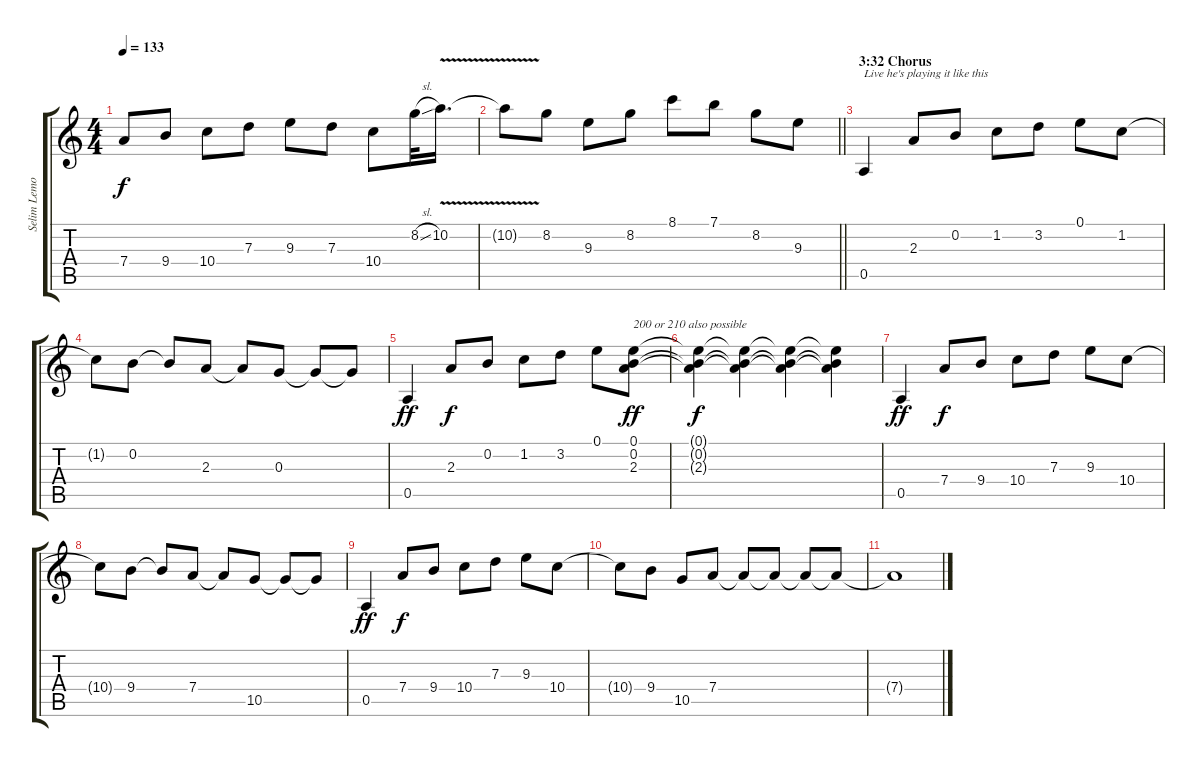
\track ("Selim Lemouchi (Lead Guitar)" "Selim Lemo") {instrument distortionguitar}
\staff {score tabs}
\tuning (E4 B3 G3 D3 A2 E2) {hide}
\ts (4 4)
\tempo 133
\clef g2
\ks c
7.4.8{dy f} 9.4.8 10.4.8 7.3.8 9.3.8 7.3.8 10.4.8 8.2{sl}.32 10.2{v}.16{d} |
\barLineRight lightlight
10.2{t}.8 8.2.8 9.3.8 8.2.8 8.1.8 7.1.8 8.2.8 9.3.8 |
\section ("" "3:32 Chorus")
0.5.4{txt "Live he's playing it like this" volume 11 instrument distortionguitar} 2.3.8 0.2.8 1.2.8 3.2.8 0.1.8 1.2.8 |
1.2{t}.8 0.2.8 0.2{t}.8 2.3.8 2.3{t}.8 0.3.8 0.3{t}.8 0.3{t}.8 |
0.5.4{dy ff} 2.3.8{dy f} 0.2.8 1.2.8 3.2.8 0.1.8 (0.1 0.2 2.3).8{txt "200 or 210 also possible" dy ff} |
(0.1{t} 0.2{t} 2.3{t}).4{dy f} (0.1{t} 0.2{t} 2.3{t}).4 (0.1{t} 0.2{t} 2.3{t}).4 (0.1{t} 0.2{t} 2.3{t}).4 |
0.5.4{dy ff} 7.4.8{dy f} 9.4.8 10.4.8 7.3.8 9.3.8 10.4.8 |
10.4{t}.8 9.4.8 9.4{t}.8 7.4.8 7.4{t}.8 10.5.8 10.5{t}.8 10.5{t}.8 |
0.5.4{dy ff} 7.4.8{dy f} 9.4.8 10.4.8 7.3.8 9.3.8 10.4.8 |
10.4{t}.8 9.4.8 10.5.8 7.4.8 7.4{t}.8 7.4{t}.8 7.4{t}.8 7.4{t}.8 |
7.4{t}.1
